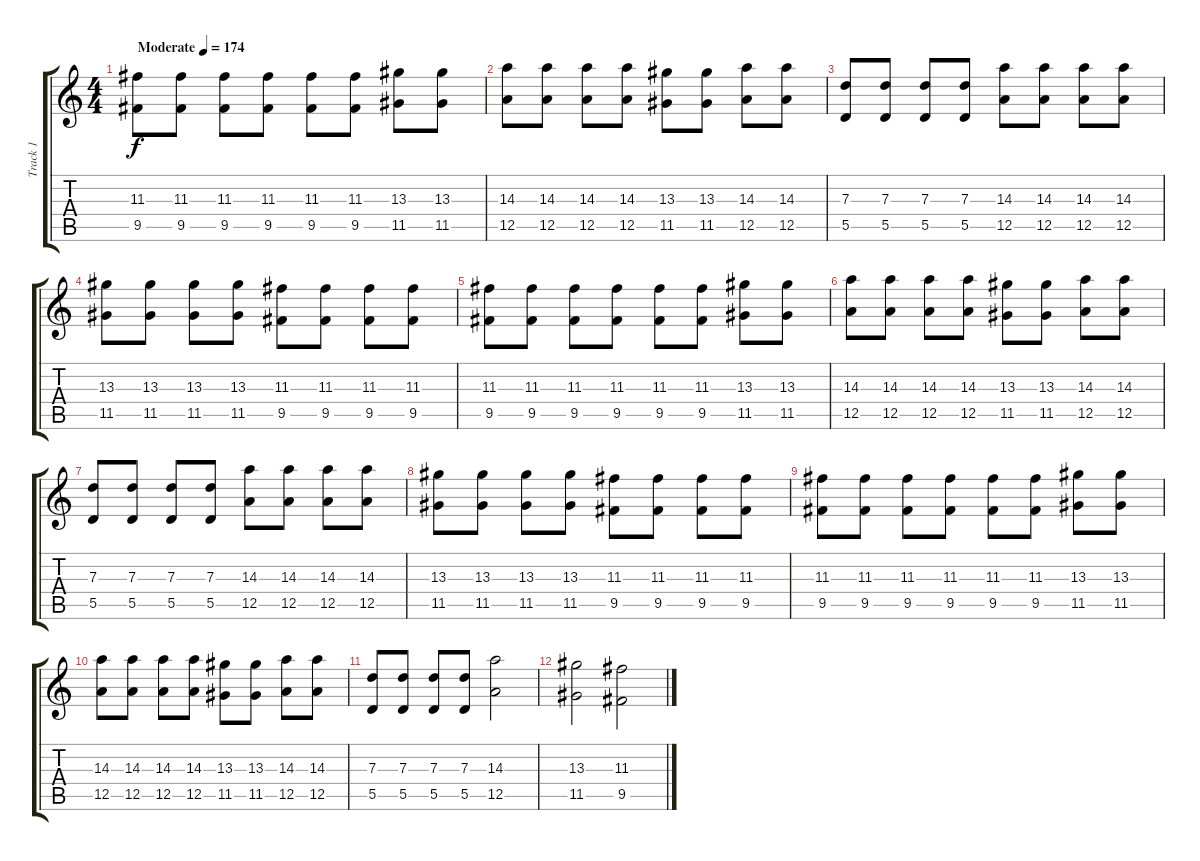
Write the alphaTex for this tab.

\track ("Track 1" "Track 1") {instrument overdrivenguitar}
\staff {score tabs}
\tuning (E4 B3 G3 D3 A2 E2) {hide}
\ts (4 4)
\tempo (174 "Moderate")
\clef g2
\ks c
(11.3 9.5).8{dy f instrument overdrivenguitar} (11.3 9.5).8 (11.3 9.5).8 (11.3 9.5).8 (11.3 9.5).8 (11.3 9.5).8 (13.3 11.5).8 (13.3 11.5).8 |
(14.3 12.5).8 (14.3 12.5).8 (14.3 12.5).8 (14.3 12.5).8 (13.3 11.5).8 (13.3 11.5).8 (14.3 12.5).8 (14.3 12.5).8 |
(7.3 5.5).8 (7.3 5.5).8 (7.3 5.5).8 (7.3 5.5).8 (14.3 12.5).8 (14.3 12.5).8 (14.3 12.5).8 (14.3 12.5).8 |
(13.3 11.5).8 (13.3 11.5).8 (13.3 11.5).8 (13.3 11.5).8 (11.3 9.5).8 (11.3 9.5).8 (11.3 9.5).8 (11.3 9.5).8 |
(11.3 9.5).8 (11.3 9.5).8 (11.3 9.5).8 (11.3 9.5).8 (11.3 9.5).8 (11.3 9.5).8 (13.3 11.5).8 (13.3 11.5).8 |
(14.3 12.5).8 (14.3 12.5).8 (14.3 12.5).8 (14.3 12.5).8 (13.3 11.5).8 (13.3 11.5).8 (14.3 12.5).8 (14.3 12.5).8 |
(7.3 5.5).8 (7.3 5.5).8 (7.3 5.5).8 (7.3 5.5).8 (14.3 12.5).8 (14.3 12.5).8 (14.3 12.5).8 (14.3 12.5).8 |
(13.3 11.5).8 (13.3 11.5).8 (13.3 11.5).8 (13.3 11.5).8 (11.3 9.5).8 (11.3 9.5).8 (11.3 9.5).8 (11.3 9.5).8 |
(11.3 9.5).8 (11.3 9.5).8 (11.3 9.5).8 (11.3 9.5).8 (11.3 9.5).8 (11.3 9.5).8 (13.3 11.5).8 (13.3 11.5).8 |
(14.3 12.5).8 (14.3 12.5).8 (14.3 12.5).8 (14.3 12.5).8 (13.3 11.5).8 (13.3 11.5).8 (14.3 12.5).8 (14.3 12.5).8 |
(7.3 5.5).8 (7.3 5.5).8 (7.3 5.5).8 (7.3 5.5).8 (14.3 12.5).2 |
(13.3 11.5).2 (11.3 9.5).2
